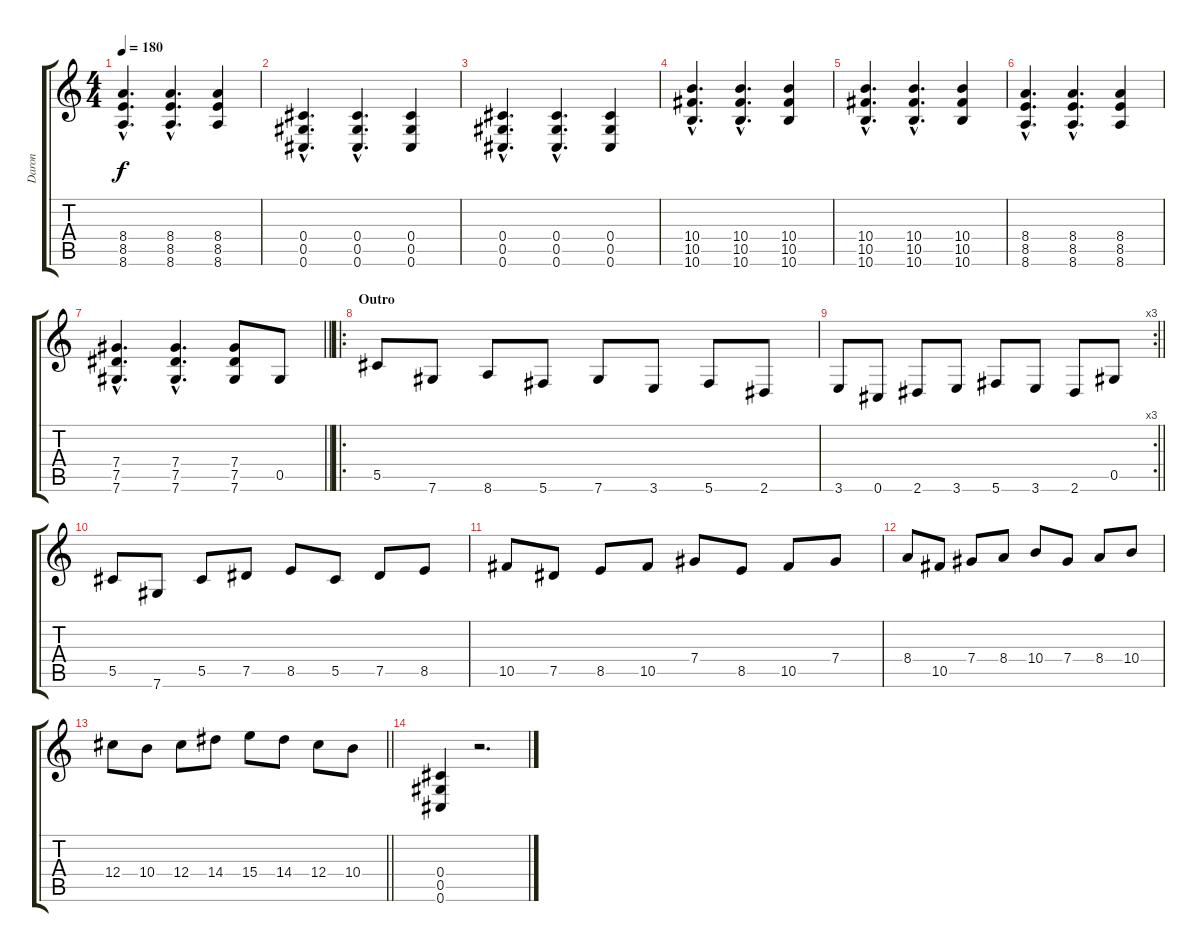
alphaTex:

\track ("Daron" "Daron") {instrument overdrivenguitar}
\staff {score tabs}
\tuning (Eb4 Bb3 Gb3 Db3 Ab2 Db2) {hide}
\ts (4 4)
\tempo 180
\clef g2
\ks c
(8.4{hac} 8.5{hac} 8.6{hac}).4{d dy f} (8.4{hac} 8.5{hac} 8.6{hac}).4{d} (8.4 8.5 8.6).4 |
(0.4{hac} 0.5{hac} 0.6{hac}).4{d} (0.4{hac} 0.5{hac} 0.6{hac}).4{d} (0.4 0.5 0.6).4 |
(0.4{hac} 0.5{hac} 0.6{hac}).4{d} (0.4{hac} 0.5{hac} 0.6{hac}).4{d} (0.4 0.5 0.6).4 |
(10.4{hac} 10.5{hac} 10.6{hac}).4{d} (10.4{hac} 10.5{hac} 10.6{hac}).4{d} (10.4 10.5 10.6).4 |
(10.4{hac} 10.5{hac} 10.6{hac}).4{d} (10.4{hac} 10.5{hac} 10.6{hac}).4{d} (10.4 10.5 10.6).4 |
(8.4{hac} 8.5{hac} 8.6{hac}).4{d} (8.4{hac} 8.5{hac} 8.6{hac}).4{d} (8.4 8.5 8.6).4 |
\barLineRight lightlight
(7.4{hac} 7.5{hac} 7.6{hac}).4{d} (7.4{hac} 7.5{hac} 7.6{hac}).4{d} (7.4 7.5 7.6).8 0.5.8 |
\ro
\section ("" "Outro")
5.5.8 7.6.8 8.6.8 5.6.8 7.6.8 3.6.8 5.6.8 2.6.8 |
\rc 3
\barLineRight lightlight
3.6.8 0.6.8 2.6.8 3.6.8 5.6.8 3.6.8 2.6.8 0.5.8 |
5.5.8 7.6.8 5.5.8 7.5.8 8.5.8 5.5.8 7.5.8 8.5.8 |
10.5.8 7.5.8 8.5.8 10.5.8 7.4.8 8.5.8 10.5.8 7.4.8 |
8.4.8 10.5.8 7.4.8 8.4.8 10.4.8 7.4.8 8.4.8 10.4.8 |
\barLineRight lightlight
12.4.8 10.4.8 12.4.8 14.4.8 15.4.8 14.4.8 12.4.8 10.4.8 |
(0.4 0.5 0.6).4 r.2{d}
